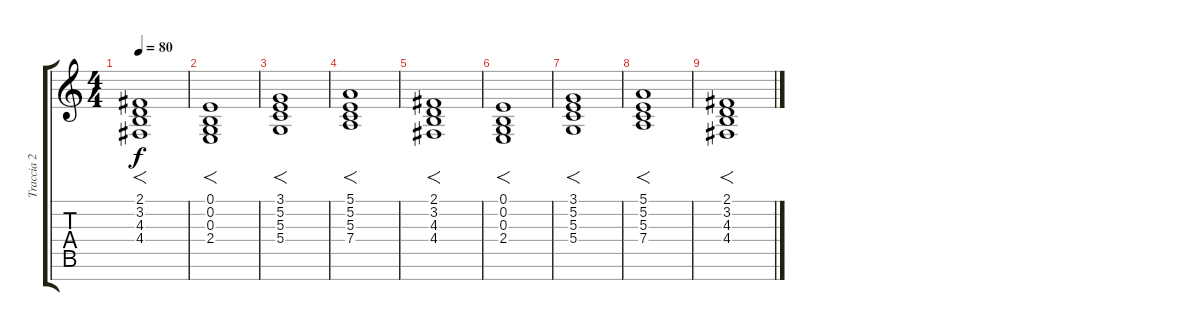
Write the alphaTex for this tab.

\track ("Traccia 2" "Traccia 2") {instrument choiraahs}
\staff {score tabs}
\tuning (E4 B3 G3 D3 A2 E2 B1) {hide}
\ts (4 4)
\tempo 80
\clef g2
\ks c
(2.1 3.2 4.3 4.4).1{f dy f} |
(0.1 0.2 0.3 2.4).1{f} |
(3.1 5.2 5.3 5.4).1{f} |
(5.1 5.2 5.3 7.4).1{f} |
(2.1 3.2 4.3 4.4).1{f} |
(0.1 0.2 0.3 2.4).1{f} |
(3.1 5.2 5.3 5.4).1{f} |
(5.1 5.2 5.3 7.4).1{f} |
(2.1 3.2 4.3 4.4).1{f}
